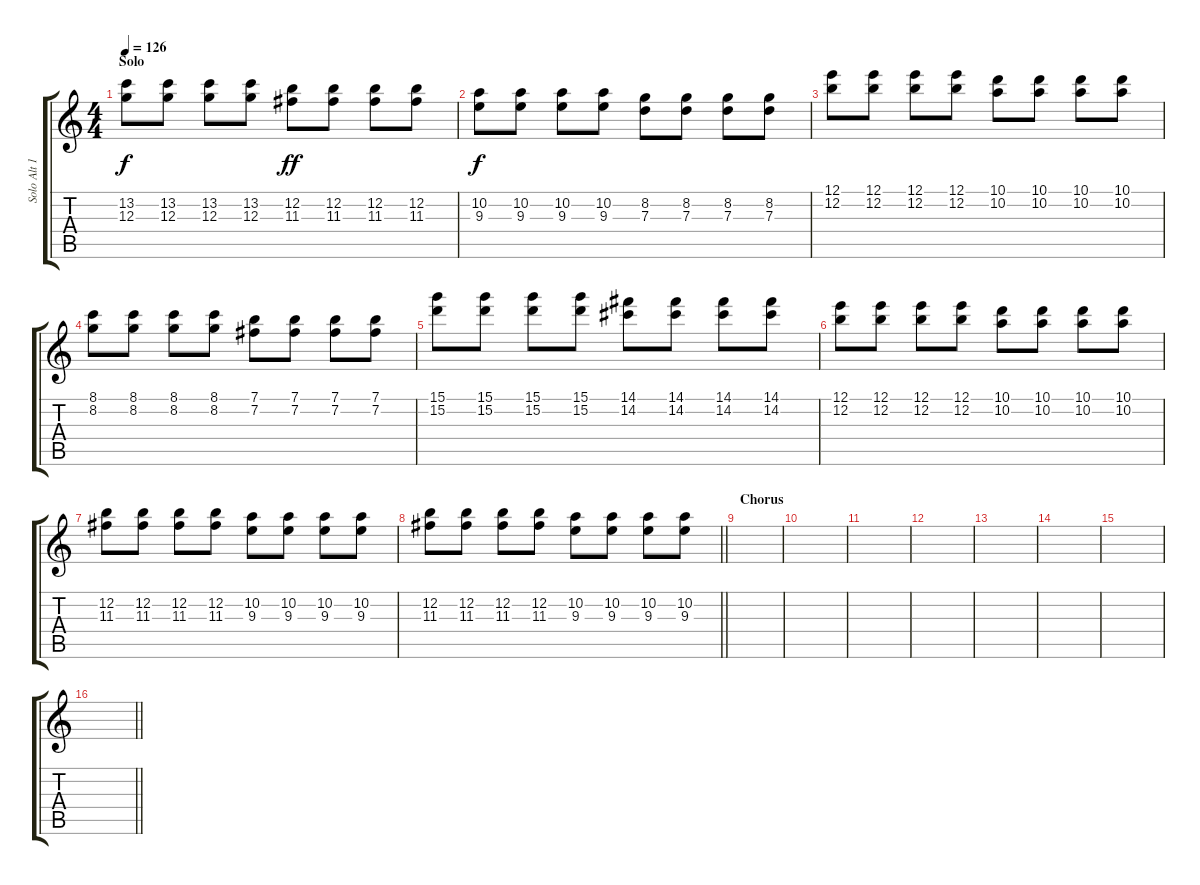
\track ("Solo Alt 1" "Solo Alt 1") {mute instrument distortionguitar}
\staff {score tabs}
\tuning (E4 B3 G3 D3 A2 E2) {hide}
\ts (4 4)
\section ("" "Solo")
\tempo 126
\clef g2
\ks c
(13.2 12.3).8{dy f} (13.2 12.3).8 (13.2 12.3).8 (13.2 12.3).8 (12.2 11.3).8{dy ff} (12.2 11.3).8 (12.2 11.3).8 (12.2 11.3).8 |
(10.2 9.3).8{dy f} (10.2 9.3).8 (10.2 9.3).8 (10.2 9.3).8 (8.2 7.3).8 (8.2 7.3).8 (8.2 7.3).8 (8.2 7.3).8 |
(12.1 12.2).8 (12.1 12.2).8 (12.1 12.2).8 (12.1 12.2).8 (10.1 10.2).8 (10.1 10.2).8 (10.1 10.2).8 (10.1 10.2).8 |
(8.1 8.2).8 (8.1 8.2).8 (8.1 8.2).8 (8.1 8.2).8 (7.1 7.2).8 (7.1 7.2).8 (7.1 7.2).8 (7.1 7.2).8 |
(15.1 15.2).8 (15.1 15.2).8 (15.1 15.2).8 (15.1 15.2).8 (14.1 14.2).8 (14.1 14.2).8 (14.1 14.2).8 (14.1 14.2).8 |
(12.1 12.2).8 (12.1 12.2).8 (12.1 12.2).8 (12.1 12.2).8 (10.1 10.2).8 (10.1 10.2).8 (10.1 10.2).8 (10.1 10.2).8 |
(12.2 11.3).8 (12.2 11.3).8 (12.2 11.3).8 (12.2 11.3).8 (10.2 9.3).8 (10.2 9.3).8 (10.2 9.3).8 (10.2 9.3).8 |
\barLineRight lightlight
(12.2 11.3).8 (12.2 11.3).8 (12.2 11.3).8 (12.2 11.3).8 (10.2 9.3).8 (10.2 9.3).8 (10.2 9.3).8 (10.2 9.3).8 |
\section ("" "Chorus")
|
|
|
|
|
|
|
\barLineRight lightlight
